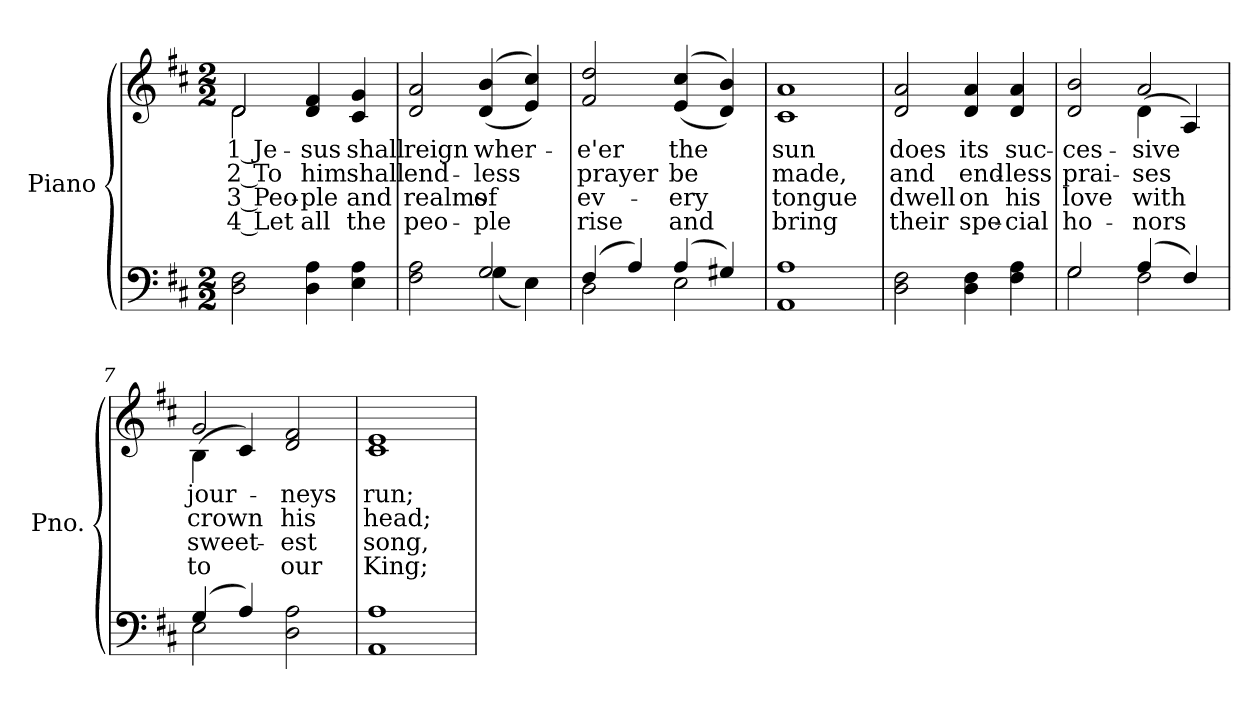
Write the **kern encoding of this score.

**kern	**kern	**text	**text	**text	**text
*part2	*part1	*part1	*part1	*part1	*part1
*staff2	*staff1	*staff1	*staff1	*staff1	*staff1
*I"Piano	*I"Piano	*	*	*	*
*I'Pno.	*I'Pno.	*	*	*	*
!!LO:PB:g=z
*clefF4	*clefG2	*	*	*	*
*k[f#c#]	*k[f#c#]	*	*	*	*
*D:	*D:	*	*	*	*
*M2/2	*M2/2	*	*	*	*
=1	=1	=1	=1	=1	=1
!	!	!LO:LY:b:color=#000000	!LO:LY:b:color=#000000	!LO:LY:b:color=#000000	!LO:LY:b:color=#000000
*	*^	*	*	*	*
2Di\ 2F#i	2di/	2di\	1 Je-	2 To	3 Peo-	4 Let
!	!	!	!LO:LY:b:color=#000000	!LO:LY:b:color=#000000	!LO:LY:b:color=#000000	!LO:LY:b:color=#000000
4Di\ 4Ai	4di/ 4f#i	2ryy	-sus	him	-ple	all
!	!	!	!LO:LY:b:color=#000000	!LO:LY:b:color=#000000	!LO:LY:b:color=#000000	!LO:LY:b:color=#000000
4Ei\ 4Ai	4c#i/ 4gi	.	shall	shall	and	the
*	*v	*v	*	*	*	*
=2	=2	=2	=2	=2	=2
*^	*	*	*	*	*
!	!	!	!LO:LY:b:color=#000000	!LO:LY:b:color=#000000	!LO:LY:b:color=#000000	!LO:LY:b:color=#000000
2F#i\ 2Ai	2ryy	2di/ 2ai	reign	end-	realms	peo-
!	!	!	!LO:LY:b:color=#000000	!LO:LY:b:color=#000000	!LO:LY:b:color=#000000	!LO:LY:b:color=#000000
2Gi/	(4Gi\	((4di/ 4bi	wher-	-less	-of	ple
.	4Ei\)	4ei/ 4cc#i))	.	.	.	.
=3	=3	=3	=3	=3	=3	=3
!	!	!	!LO:LY:b:color=#000000	!LO:LY:b:color=#000000	!LO:LY:b:color=#000000	!LO:LY:b:color=#000000
(4F#i/	2Di\	2f#i/ 2ddi	-e'er	prayer	ev-	-rise
4Ai/)	.	.	.	.	.	.
!	!	!	!LO:LY:b:color=#000000	!LO:LY:b:color=#000000	!LO:LY:b:color=#000000	!LO:LY:b:color=#000000
(4Ai/	2Ei\	((4ei/ 4cc#i	the	be	ery	and
4G#Xi/)	.	4di/ 4bi))	.	.	.	.
*v	*v	*	*	*	*	*
=4	=4	=4	=4	=4	=4
!	!	!LO:LY:b:color=#000000	!LO:LY:b:color=#000000	!LO:LY:b:color=#000000	!LO:LY:b:color=#000000
1AAi 1Ai	1c#i 1ai	sun	made,	tongue	bring
!!LO:LB:g=z
=5	=5	=5	=5	=5	=5
!	!	!LO:LY:b:color=#000000	!LO:LY:b:color=#000000	!LO:LY:b:color=#000000	!LO:LY:b:color=#000000
2Di\ 2F#i	2di/ 2ai	does	and	dwell	their
!	!	!LO:LY:b:color=#000000	!LO:LY:b:color=#000000	!LO:LY:b:color=#000000	!LO:LY:b:color=#000000
4Di\ 4F#i	4di/ 4ai	its	end-	on	spe-
!	!	!LO:LY:b:color=#000000	!LO:LY:b:color=#000000	!LO:LY:b:color=#000000	!LO:LY:b:color=#000000
4F#i\ 4Ai	4di/ 4ai	suc-	-less	-his	cial
=6	=6	=6	=6	=6	=6
*^	*	*	*	*	*
!	!	!	!LO:LY:b:color=#000000	!LO:LY:b:color=#000000	!LO:LY:b:color=#000000	!LO:LY:b:color=#000000
*	*	*^	*	*	*	*
2Gi/	2Gi\	2di/ 2bi	2ryy	-ces-	prai-	love	ho-
!	!	!	!	!LO:LY:b:color=#000000	!LO:LY:b:color=#000000	!LO:LY:b:color=#000000	!LO:LY:b:color=#000000
(4Ai/	2F#i\	2ai/	(4di\	-sive	-ses	-with	nors
4F#i/)	.	.	4Ai/)	.	.	.	.
=7	=7	=7	=7	=7	=7	=7	=7
!	!	!	!	!LO:LY:b:color=#000000	!LO:LY:b:color=#000000	!LO:LY:b:color=#000000	!LO:LY:b:color=#000000
(4Gi/	2Ei\	2gi/	(4Bi\	jour-	crown	sweet-	-to
4Ai/)	.	.	4c#i/)	.	.	.	.
!	!	!	!	!LO:LY:b:color=#000000	!LO:LY:b:color=#000000	!LO:LY:b:color=#000000	!LO:LY:b:color=#000000
2Di\ 2Ai	2ryy	2di/ 2f#i	2ryy	-neys	his	est	our
*v	*v	*	*	*	*	*	*
*	*v	*v	*	*	*	*
=8	=8	=8	=8	=8	=8
*^	*^	*	*	*	*
!	!	!	!	!LO:LY:b:color=#000000	!LO:LY:b:color=#000000	!LO:LY:b:color=#000000	!LO:LY:b:color=#000000
*v	*v	*	*	*	*	*	*
*	*v	*v	*	*	*	*
1AAi 1Ai	1c#i 1ei	run;	head;	song,	King;
=	=	=	=	=	=
*-	*-	*-	*-	*-	*-
